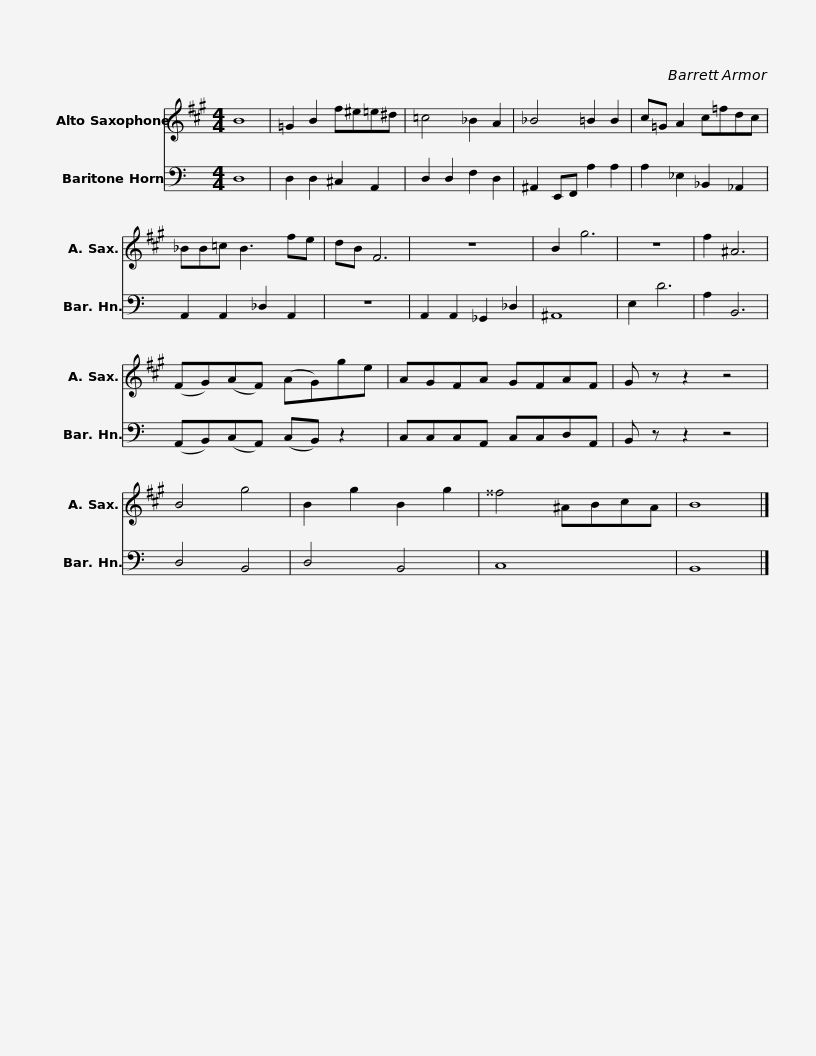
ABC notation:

X:1
%%score 1 2
L:1/8
M:4/4
I:linebreak $
K:C
V:1 treble transpose=-9
V:2 bass
V:1
[K:A] B8 | =G2 B2 f^e=e^d | =c4 _B2 A2 | _B4 =B2 B2 | c=G A2 c=fdc |$ %5
 _BB=c B3 fe | dB F6 | z8 | B2 g6 | z8 | %10
 f2 ^A6 | (FG)(AF) (AG)ge |$ AGFA GFAF | G z z2 z4 | B4 g4 | %15
 B2 g2 B2 g2 | ^^f4 ^ABcA | B8 |] %18
V:2
 D,8 | D,2 D,2 ^C,2 A,,2 | D,2 D,2 F,2 D,2 | ^A,,2 E,,F,, A,2 A,2 | A,2 _E,2 _B,,2 _A,,2 |$ %5
 A,,2 A,,2 _D,2 A,,2 | z8 | A,,2 A,,2 _G,,2 _D,2 | ^A,,8 | E,2 D6 | %10
 A,2 B,,6 | (A,,B,,)(C,A,,) (C,B,,) z2 |$ C,C,C,A,, C,C,D,A,, | B,, z z2 z4 | D,4 B,,4 | %15
 D,4 B,,4 | C,8 | B,,8 |] %18
